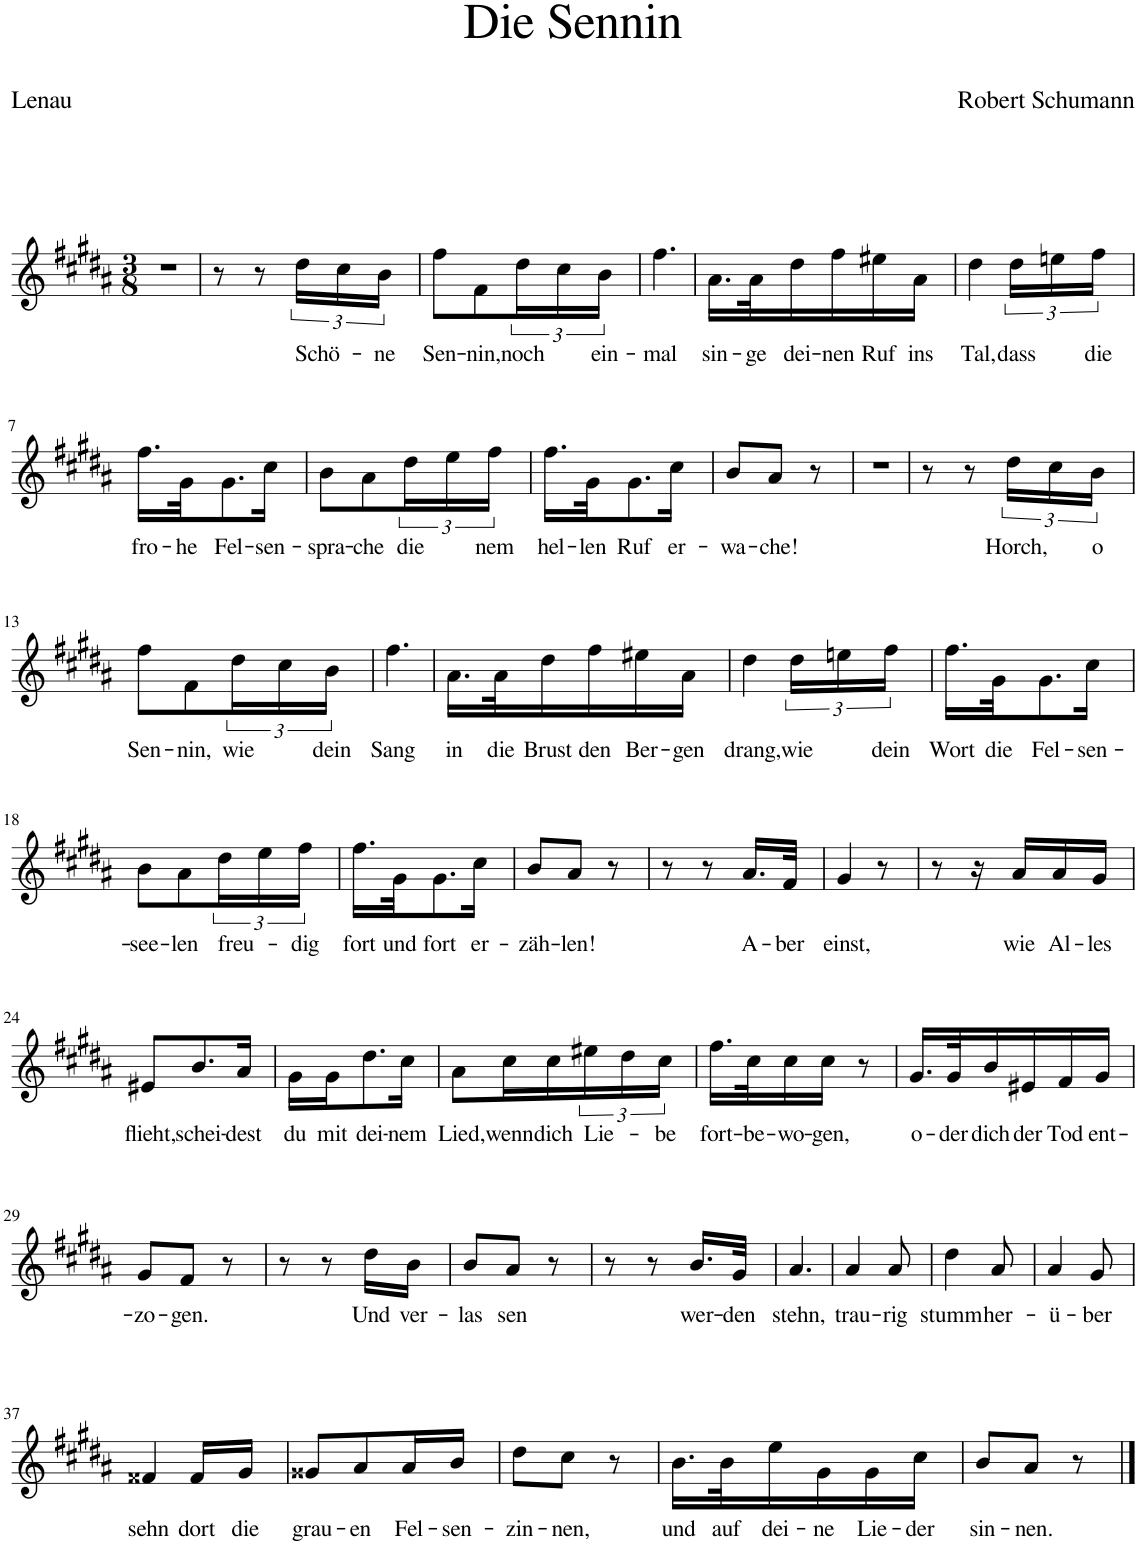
**kern	**text
*part1	*part1
*staff1	*staff1
*I"Piano	*
*I'Pno	*
*clefG2	*
*k[f#c#g#d#a#]	*
*M3/8	*
=1	=1
4.r	.
=2	=2
8r	.
8r	.
!	!LO:LY:b
24dd#\LL	Schö-
24cc#\	.
!	!LO:LY:b
24b\JJ	-ne
=3	=3
!	!LO:LY:b
8ff#\L	Sen-
!	!LO:LY:b
8f#\	-nin,
!	!LO:LY:b
24dd#\L	noch
24cc#\	.
!	!LO:LY:b
24b\JJ	ein-
=4	=4
!	!LO:LY:b
4.ff#\	mal
=5	=5
!	!LO:LY:b
16.a#\LL	sin-
!	!LO:LY:b
32a#\K	-ge
!	!LO:LY:b
16dd#\	dei-
!	!LO:LY:b
16ff#\	-nen
!	!LO:LY:b
16ee#X\	Ruf
!	!LO:LY:b
16a#\JJ	ins
=6	=6
!	!LO:LY:b
4dd#\	Tal,
!	!LO:LY:b
24dd#\LL	dass
24een\	.
!	!LO:LY:b
24ff#\JJ	die
!!LO:LB:g=z
=7	=7
!	!LO:LY:b
16.ff#\LL	fro-
!	!LO:LY:b
32g#\JK	-he
!	!LO:LY:b
8.g#\	Fel-
!	!LO:LY:b
16cc#\Jk	-sen-
=8	=8
!	!LO:LY:b
8b\L	-spra-
!	!LO:LY:b
8a#\	-che
!	!LO:LY:b
24dd#\L	die
24ee\	.
!	!LO:LY:b
24ff#\JJ	-nem
=9	=9
!	!LO:LY:b
16.ff#\LL	hel-
!	!LO:LY:b
32g#\JK	-len
!	!LO:LY:b
8.g#\	Ruf
!	!LO:LY:b
16cc#\Jk	er-
=10	=10
!	!LO:LY:b
8b/L	-wa-
!	!LO:LY:b
8a#/J	-che!
8r	.
=11	=11
4.r	.
=12	=12
8r	.
8r	.
!	!LO:LY:b
24dd#\LL	Horch,
24cc#\	.
!	!LO:LY:b
24b\JJ	o
!!LO:LB:g=z
=13	=13
!	!LO:LY:b
8ff#\L	Sen-
!	!LO:LY:b
8f#\	-nin,
!	!LO:LY:b
24dd#\L	wie
24cc#\	.
!	!LO:LY:b
24b\JJ	dein
=14	=14
!	!LO:LY:b
4.ff#\	Sang
=15	=15
!	!LO:LY:b
16.a#\LL	in
!	!LO:LY:b
32a#\K	die
!	!LO:LY:b
16dd#\	Brust
!	!LO:LY:b
16ff#\	den
!	!LO:LY:b
16ee#X\	Ber-
!	!LO:LY:b
16a#\JJ	-gen
=16	=16
!	!LO:LY:b
4dd#\	drang,
!	!LO:LY:b
24dd#\LL	wie
24een\	.
!	!LO:LY:b
24ff#\JJ	dein
=17	=17
!	!LO:LY:b
16.ff#\LL	Wort
!	!LO:LY:b
32g#\JK	die
!	!LO:LY:b
8.g#\	Fel-
!	!LO:LY:b
16cc#\Jk	-sen-
!!LO:LB:g=z
=18	=18
!	!LO:LY:b
8b\L	-see-
!	!LO:LY:b
8a#\	-len
!	!LO:LY:b
24dd#\L	freu-
24ee\	.
!	!LO:LY:b
24ff#\JJ	-dig
=19	=19
!	!LO:LY:b
16.ff#\LL	fort
!	!LO:LY:b
32g#\JK	und
!	!LO:LY:b
8.g#\	fort
!	!LO:LY:b
16cc#\Jk	er-
=20	=20
!	!LO:LY:b
8b/L	-zäh-
!	!LO:LY:b
8a#/J	-len!
8r	.
=21	=21
8r	.
8r	.
!	!LO:LY:b
16.a#/LL	A-
!	!LO:LY:b
32f#/JJk	-ber
=22	=22
!	!LO:LY:b
4g#/	einst,
8r	.
=23	=23
8r	.
16r	.
!	!LO:LY:b
16a#/LL	wie
!	!LO:LY:b
16a#/	Al-
!	!LO:LY:b
16g#/JJ	-les
!!LO:LB:g=z
=24	=24
!	!LO:LY:b
8e#X/L	flieht,
!	!LO:LY:b
8.b/	schei-
!	!LO:LY:b
16a#/Jk	-dest
=25	=25
!	!LO:LY:b
16g#\LL	du
!	!LO:LY:b
16g#\J	mit
!	!LO:LY:b
8.dd#\	dei-
!	!LO:LY:b
16cc#\Jk	-nem
=26	=26
!	!LO:LY:b
8a#\L	Lied,
!	!LO:LY:b
16cc#\L	wenn
!	!LO:LY:b
16cc#\	dich
!	!LO:LY:b
24ee#X\	Lie-
24dd#\	.
!	!LO:LY:b
24cc#\JJ	-be
=27	=27
!	!LO:LY:b
16.ff#\LL	fort-
!	!LO:LY:b
32cc#\K	-be-
!	!LO:LY:b
16cc#\	-wo-
!	!LO:LY:b
16cc#\JJ	-gen,
8r	.
=28	=28
!	!LO:LY:b
16.g#/LL	o-
!	!LO:LY:b
32g#/K	-der
!	!LO:LY:b
16b/	dich
!	!LO:LY:b
16e#X/	der
!	!LO:LY:b
16f#/	Tod
!	!LO:LY:b
16g#/JJ	ent-
!!LO:LB:g=z
=29	=29
!	!LO:LY:b
8g#/L	-zo-
!	!LO:LY:b
8f#/J	-gen.
8r	.
=30	=30
8r	.
8r	.
!	!LO:LY:b
16dd#\LL	Und
!	!LO:LY:b
16b\JJ	ver-
=31	=31
!	!LO:LY:b
8b/L	-las
!	!LO:LY:b
8a#/J	-sen
8r	.
=32	=32
8r	.
8r	.
!	!LO:LY:b
16.b/LL	wer-
!	!LO:LY:b
32g#/JJk	-den
=33	=33
!	!LO:LY:b
4.a#/	stehn,
=34	=34
!	!LO:LY:b
4a#/	trau-
!	!LO:LY:b
8a#/	-rig
=35	=35
!	!LO:LY:b
4dd#\	stumm
!	!LO:LY:b
8a#/	her-
=36	=36
!	!LO:LY:b
4a#/	-ü-
!	!LO:LY:b
8g#/	-ber
!!LO:LB:g=z
=37	=37
!	!LO:LY:b
4f##X/	sehn
!	!LO:LY:b
16f##/LL	dort
!	!LO:LY:b
16g#/JJ	die
=38	=38
!	!LO:LY:b
8g##X/L	grau-
!	!LO:LY:b
8a#/	-en
!	!LO:LY:b
16a#/L	Fel-
!	!LO:LY:b
16b/JJ	-sen-
=39	=39
!	!LO:LY:b
8dd#\L	-zin-
!	!LO:LY:b
8cc#\J	-nen,
8r	.
=40	=40
!	!LO:LY:b
16.b\LL	und
!	!LO:LY:b
32b\K	auf
!	!LO:LY:b
16ee\	dei-
!	!LO:LY:b
16g#\	-ne
!	!LO:LY:b
16g#\	Lie-
!	!LO:LY:b
16cc#\JJ	-der
=41	=41
!	!LO:LY:b
8b/L	sin-
!	!LO:LY:b
8a#/J	-nen.
8r	.
==	==
*-	*-
